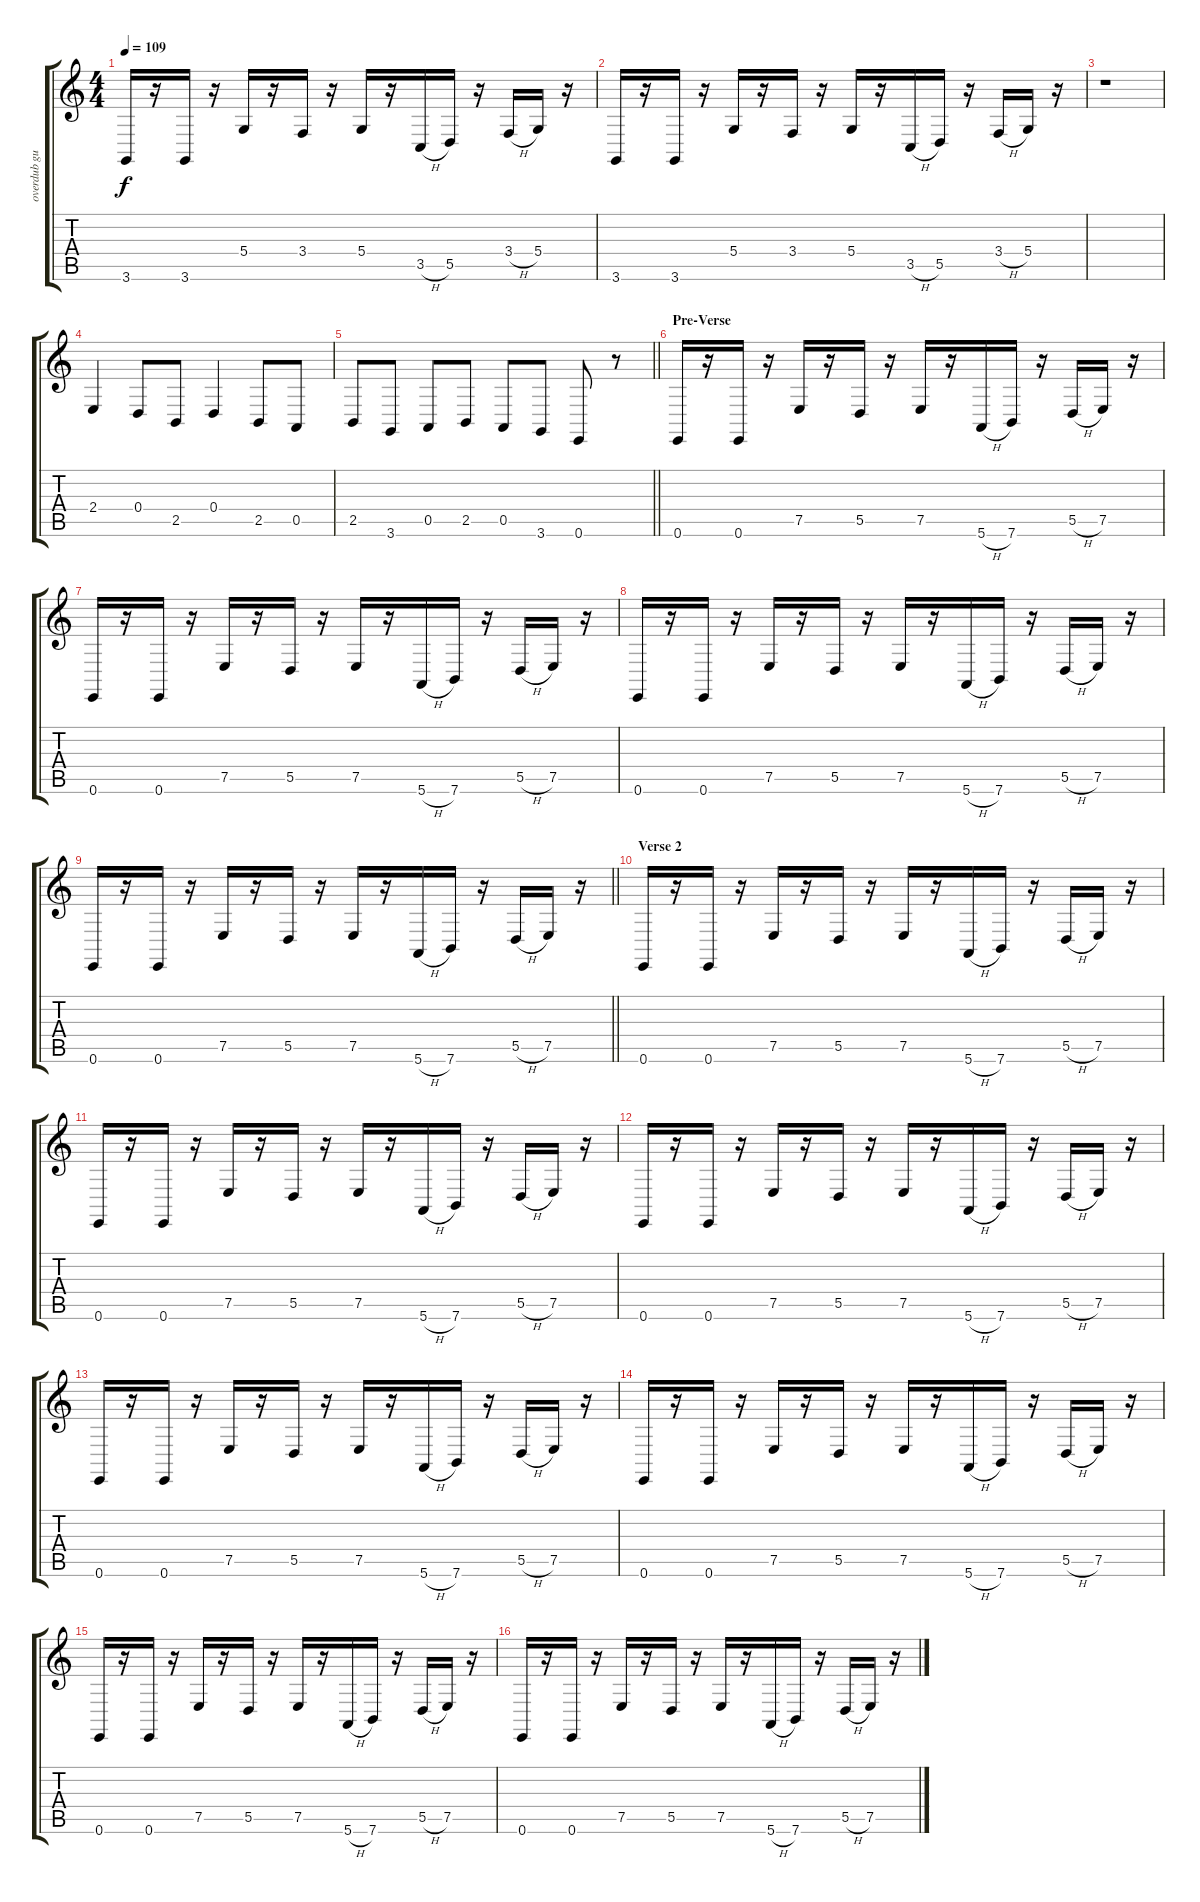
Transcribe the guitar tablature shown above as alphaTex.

\track ("overdub guitar I" "overdub gu") {instrument harpsichord}
\staff {score tabs}
\tuning (E4 B3 G3 D3 A2 E2) {hide}
\ts (4 4)
\tempo 109
\clef g2
\ks aminor
3.6.16{dy f} r.16 3.6.16 r.16 5.4.16 r.16 3.4.16 r.16 5.4.16 r.16 3.5{h}.16 5.5.16 r.16 3.4{h}.16 5.4.16 r.16 |
3.6.16 r.16 3.6.16 r.16 5.4.16 r.16 3.4.16 r.16 5.4.16 r.16 3.5{h}.16 5.5.16 r.16 3.4{h}.16 5.4.16 r.16 |
r.1 |
2.4.4 0.4.8 2.5.8 0.4.4 2.5.8 0.5.8 |
\barLineRight lightlight
2.5.8 3.6.8 0.5.8 2.5.8 0.5.8 3.6.8 0.6.8 r.8 |
\section ("" "Pre-Verse")
0.6.16 r.16 0.6.16 r.16 7.5.16 r.16 5.5.16 r.16 7.5.16 r.16 5.6{h}.16 7.6.16 r.16 5.5{h}.16 7.5.16 r.16 |
0.6.16 r.16 0.6.16 r.16 7.5.16 r.16 5.5.16 r.16 7.5.16 r.16 5.6{h}.16 7.6.16 r.16 5.5{h}.16 7.5.16 r.16 |
0.6.16 r.16 0.6.16 r.16 7.5.16 r.16 5.5.16 r.16 7.5.16 r.16 5.6{h}.16 7.6.16 r.16 5.5{h}.16 7.5.16 r.16 |
\barLineRight lightlight
0.6.16 r.16 0.6.16 r.16 7.5.16 r.16 5.5.16 r.16 7.5.16 r.16 5.6{h}.16 7.6.16 r.16 5.5{h}.16 7.5.16 r.16 |
\section ("" "Verse 2")
0.6.16 r.16 0.6.16 r.16 7.5.16 r.16 5.5.16 r.16 7.5.16 r.16 5.6{h}.16 7.6.16 r.16 5.5{h}.16 7.5.16 r.16 |
0.6.16 r.16 0.6.16 r.16 7.5.16 r.16 5.5.16 r.16 7.5.16 r.16 5.6{h}.16 7.6.16 r.16 5.5{h}.16 7.5.16 r.16 |
0.6.16 r.16 0.6.16 r.16 7.5.16 r.16 5.5.16 r.16 7.5.16 r.16 5.6{h}.16 7.6.16 r.16 5.5{h}.16 7.5.16 r.16 |
0.6.16 r.16 0.6.16 r.16 7.5.16 r.16 5.5.16 r.16 7.5.16 r.16 5.6{h}.16 7.6.16 r.16 5.5{h}.16 7.5.16 r.16 |
0.6.16 r.16 0.6.16 r.16 7.5.16 r.16 5.5.16 r.16 7.5.16 r.16 5.6{h}.16 7.6.16 r.16 5.5{h}.16 7.5.16 r.16 |
0.6.16 r.16 0.6.16 r.16 7.5.16 r.16 5.5.16 r.16 7.5.16 r.16 5.6{h}.16 7.6.16 r.16 5.5{h}.16 7.5.16 r.16 |
0.6.16 r.16 0.6.16 r.16 7.5.16 r.16 5.5.16 r.16 7.5.16 r.16 5.6{h}.16 7.6.16 r.16 5.5{h}.16 7.5.16 r.16
